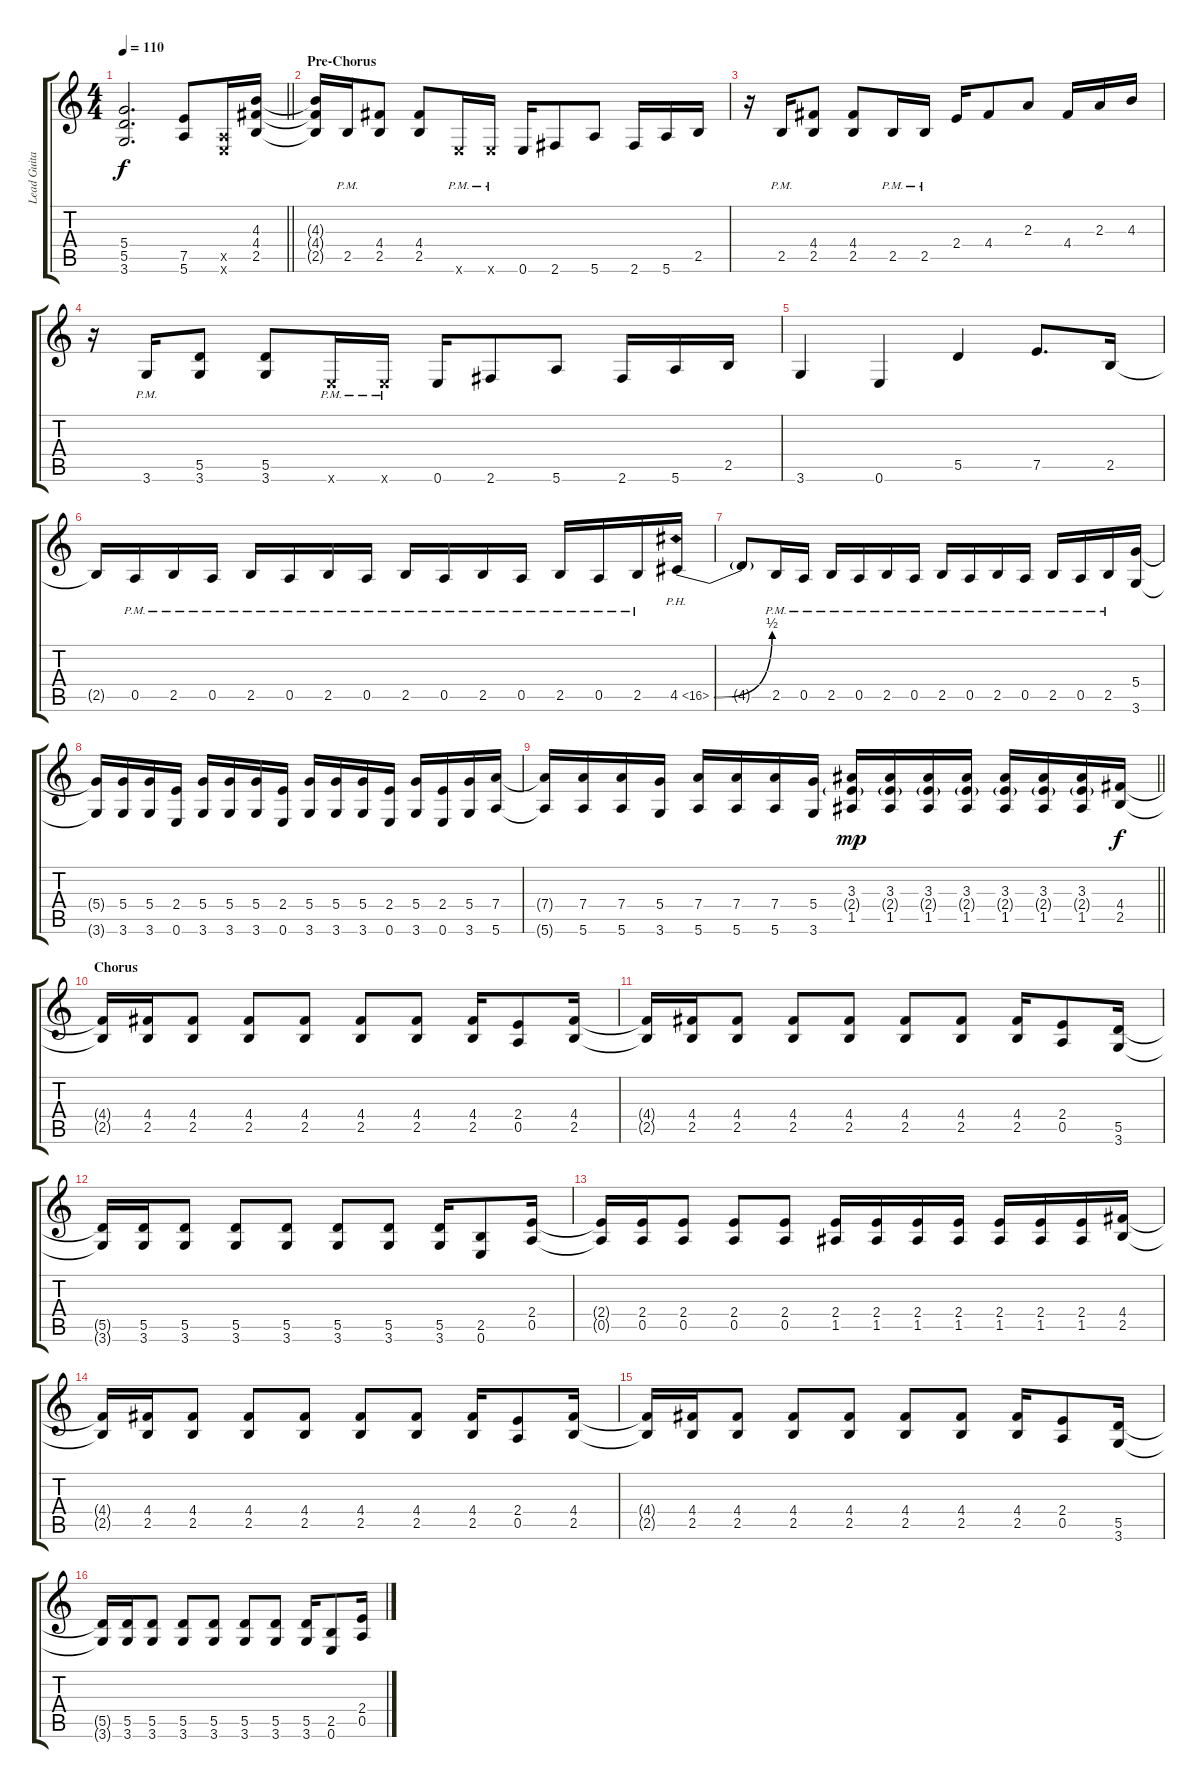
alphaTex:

\track ("Lead Guitar" "Lead Guita") {instrument distortionguitar}
\staff {score tabs}
\tuning (E4 B3 G3 D3 A2 E2) {hide}
\ts (4 4)
\tempo 110
\clef g2
\barLineRight lightlight
\ks c
(5.4{t} 5.5{t} 3.6{t}).2{d dy f} (7.5 5.6).8{volume 16} (0.5{x} 0.6{x}).16 (4.3 4.4 2.5).16 |
\section ("" "Pre-Chorus")
(4.3{t} 4.4{t} 2.5{t}).16 2.5{pm}.16 (4.4 2.5).8 (4.4 2.5).8 0.6{pm x}.16 0.6{pm x}.16 0.6.16 2.6.8 5.6.8 2.6.16 5.6.16 2.5.16 |
r.16 2.5{pm}.16 (4.4 2.5).8 (4.4 2.5).8 2.5{pm}.16 2.5{pm}.16 2.4.16 4.4.8 2.3.8 4.4.16 2.3.16 4.3.16 |
r.16 3.6{pm}.16 (5.5 3.6).8 (5.5 3.6).8 0.6{pm x}.16 0.6{pm x}.16 0.6.16 2.6.8 5.6.8 2.6.16 5.6.16 2.5.16 |
3.6.4 0.6.4 5.5.4 7.5.8{d} 2.5.16 |
2.5{t}.16 0.5{pm}.16 2.5{pm}.16 0.5{pm}.16 2.5{pm}.16 0.5{pm}.16 2.5{pm}.16 0.5{pm}.16 2.5{pm}.16 0.5{pm}.16 2.5{pm}.16 0.5{pm}.16 2.5{pm}.16 0.5{pm}.16 2.5{pm}.16 4.5{be (bend 0 0 60 2) ph 12}.16 |
4.5{t}.8 2.5{pm}.16 0.5{pm}.16 2.5{pm}.16 0.5{pm}.16 2.5{pm}.16 0.5{pm}.16 2.5{pm}.16 0.5{pm}.16 2.5{pm}.16 0.5{pm}.16 2.5{pm}.16 0.5{pm}.16 2.5{pm}.16 (5.4 3.6).16 |
(5.4{t} 3.6{t}).16 (5.4 3.6).16 (5.4 3.6).16 (2.4 0.6).16 (5.4 3.6).16 (5.4 3.6).16 (5.4 3.6).16 (2.4 0.6).16 (5.4 3.6).16 (5.4 3.6).16 (5.4 3.6).16 (2.4 0.6).16 (5.4 3.6).16 (2.4 0.6).16 (5.4 3.6).16 (7.4 5.6).16 |
\barLineRight lightlight
(7.4{t} 5.6{t}).16 (7.4 5.6).16 (7.4 5.6).16 (5.4 3.6).16 (7.4 5.6).16 (7.4 5.6).16 (7.4 5.6).16 (5.4 3.6).16 (3.3 2.4{g} 1.5).16{dy mp} (3.3 2.4{g} 1.5).16 (3.3 2.4{g} 1.5).16 (3.3 2.4{g} 1.5).16 (3.3 2.4{g} 1.5).16 (3.3 2.4{g} 1.5).16 (3.3 2.4{g} 1.5).16 (4.4 2.5).16{dy f} |
\section ("" "Chorus")
(4.4{t} 2.5{t}).16 (4.4 2.5).16 (4.4 2.5).8 (4.4 2.5).8 (4.4 2.5).8 (4.4 2.5).8 (4.4 2.5).8 (4.4 2.5).16 (2.4 0.5).8 (4.4 2.5).16 |
(4.4{t} 2.5{t}).16 (4.4 2.5).16 (4.4 2.5).8 (4.4 2.5).8 (4.4 2.5).8 (4.4 2.5).8 (4.4 2.5).8 (4.4 2.5).16 (2.4 0.5).8 (5.5 3.6).16 |
(5.5{t} 3.6{t}).16 (5.5 3.6).16 (5.5 3.6).8 (5.5 3.6).8 (5.5 3.6).8 (5.5 3.6).8 (5.5 3.6).8 (5.5 3.6).16 (2.5 0.6).8 (2.4 0.5).16 |
(2.4{t} 0.5{t}).16 (2.4 0.5).16 (2.4 0.5).8 (2.4 0.5).8 (2.4 0.5).8 (2.4 1.5).16 (2.4 1.5).16 (2.4 1.5).16 (2.4 1.5).16 (2.4 1.5).16 (2.4 1.5).16 (2.4 1.5).16 (4.4 2.5).16 |
(4.4{t} 2.5{t}).16 (4.4 2.5).16 (4.4 2.5).8 (4.4 2.5).8 (4.4 2.5).8 (4.4 2.5).8 (4.4 2.5).8 (4.4 2.5).16 (2.4 0.5).8 (4.4 2.5).16 |
(4.4{t} 2.5{t}).16 (4.4 2.5).16 (4.4 2.5).8 (4.4 2.5).8 (4.4 2.5).8 (4.4 2.5).8 (4.4 2.5).8 (4.4 2.5).16 (2.4 0.5).8 (5.5 3.6).16 |
(5.5{t} 3.6{t}).16 (5.5 3.6).16 (5.5 3.6).8 (5.5 3.6).8 (5.5 3.6).8 (5.5 3.6).8 (5.5 3.6).8 (5.5 3.6).16 (2.5 0.6).8 (2.4 0.5).16
